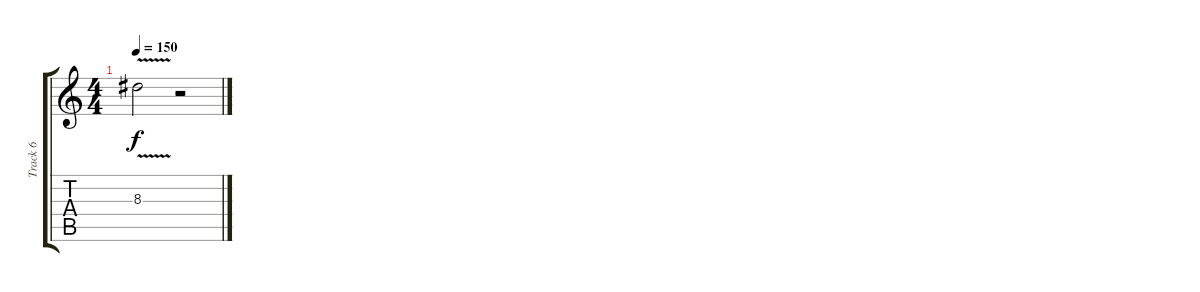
\track ("Track 6" "Track 6") {instrument distortionguitar}
\staff {score tabs}
\tuning (E4 B3 G3 D3 A2 E2) {hide}
\ts (4 4)
\tempo 150
\clef g2
\ks c
8.3{v}.2{dy f} r.2
